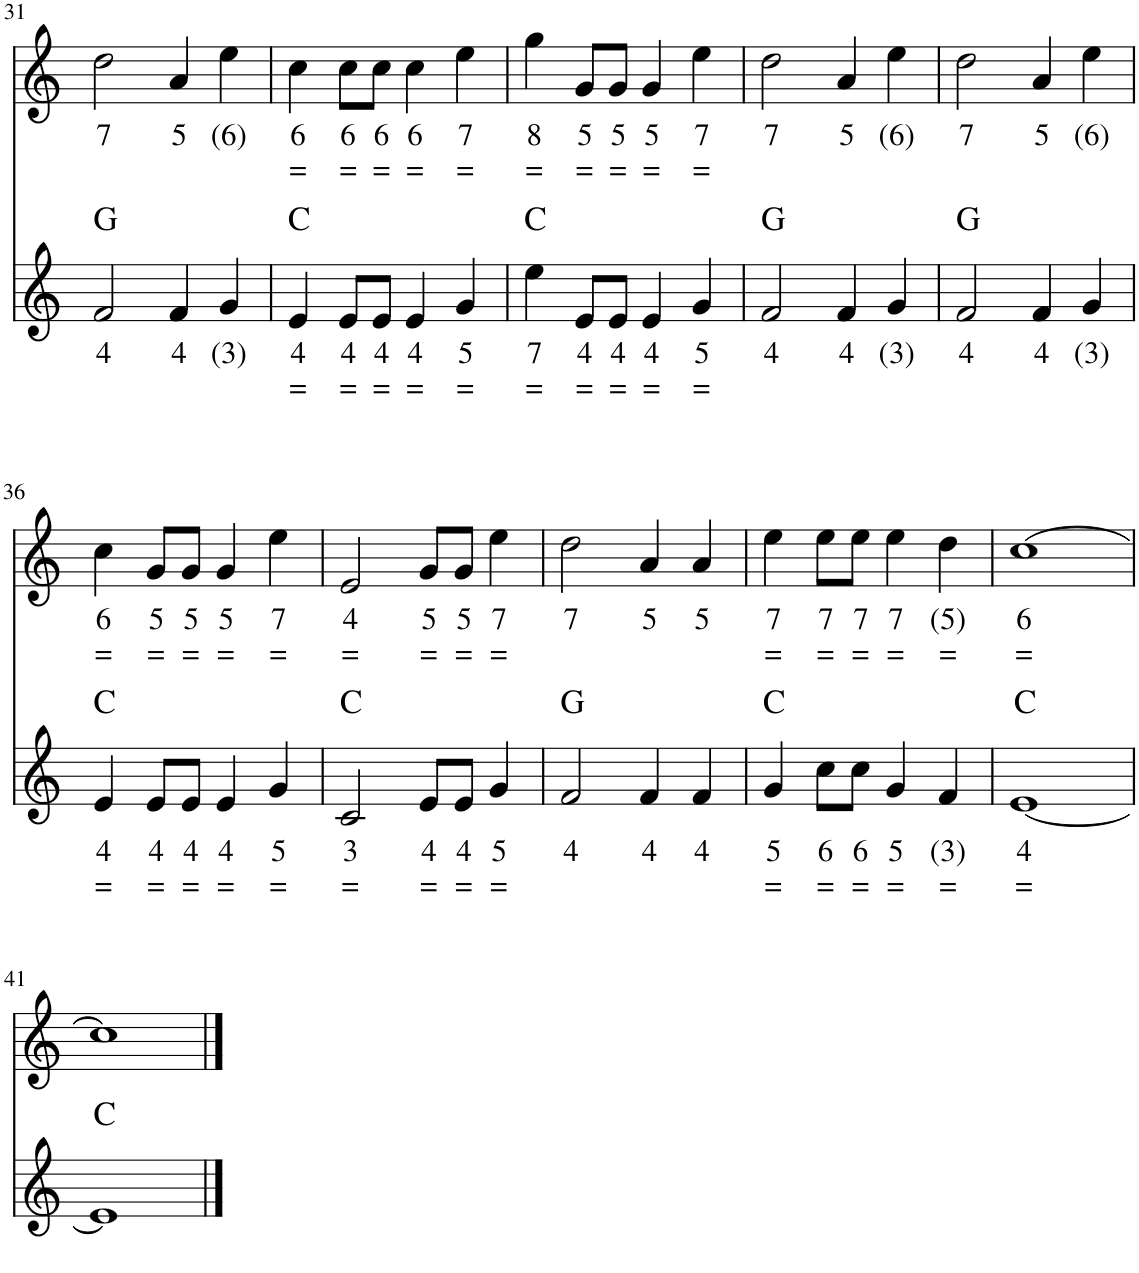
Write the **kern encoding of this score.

**kern	**text	**text	**harte	**kern	**text	**text
*part2	*part2	*part2	*part2	*part1	*part1	*part1
*staff2	*staff2	*staff2	*	*staff1	*staff1	*staff1
*I"Stem	*	*	*	*I"Hammond orgel, 1665	*	*
!!LO:PB:g=z
*clefG2	*	*	*	*clefG2	*	*
*k[]	*	*	*	*k[]	*	*
*M4/4	*	*	*	*M4/4	*	*
=31	=31	=31	=31	=31	=31	=31
!	!LO:LY:b	!	!	!	!LO:LY:b	!
2f/	4	.	G:maj	2dd\	7	.
!	!LO:LY:b	!	!	!	!LO:LY:b	!
4f/	4	.	.	4a/	5	.
!	!LO:LY:b	!	!	!	!LO:LY:b	!
4g/	(3)	.	.	4ee\	(6)	.
=32	=32	=32	=32	=32	=32	=32
!	!LO:LY:b	!LO:LY:b	!	!	!LO:LY:b	!LO:LY:b
4e/	4	=	C:maj	4cc\	6	=
!	!LO:LY:b	!LO:LY:b	!	!	!LO:LY:b	!LO:LY:b
8e/L	4	=	.	8cc\L	6	=
!	!LO:LY:b	!LO:LY:b	!	!	!LO:LY:b	!LO:LY:b
8e/J	4	=	.	8cc\J	6	=
!	!LO:LY:b	!LO:LY:b	!	!	!LO:LY:b	!LO:LY:b
4e/	4	=	.	4cc\	6	=
!	!LO:LY:b	!LO:LY:b	!	!	!LO:LY:b	!LO:LY:b
4g/	5	=	.	4ee\	7	=
=33	=33	=33	=33	=33	=33	=33
!	!LO:LY:b	!LO:LY:b	!	!	!LO:LY:b	!LO:LY:b
4ee\	7	=	C:maj	4gg\	8	=
!	!LO:LY:b	!LO:LY:b	!	!	!LO:LY:b	!LO:LY:b
8e/L	4	=	.	8g/L	5	=
!	!LO:LY:b	!LO:LY:b	!	!	!LO:LY:b	!LO:LY:b
8e/J	4	=	.	8g/J	5	=
!	!LO:LY:b	!LO:LY:b	!	!	!LO:LY:b	!LO:LY:b
4e/	4	=	.	4g/	5	=
!	!LO:LY:b	!LO:LY:b	!	!	!LO:LY:b	!LO:LY:b
4g/	5	=	.	4ee\	7	=
=34	=34	=34	=34	=34	=34	=34
!	!LO:LY:b	!	!	!	!LO:LY:b	!
2f/	4	.	G:maj	2dd\	7	.
!	!LO:LY:b	!	!	!	!LO:LY:b	!
4f/	4	.	.	4a/	5	.
!	!LO:LY:b	!	!	!	!LO:LY:b	!
4g/	(3)	.	.	4ee\	(6)	.
=35	=35	=35	=35	=35	=35	=35
!	!LO:LY:b	!	!	!	!LO:LY:b	!
2f/	4	.	G:maj	2dd\	7	.
!	!LO:LY:b	!	!	!	!LO:LY:b	!
4f/	4	.	.	4a/	5	.
!	!LO:LY:b	!	!	!	!LO:LY:b	!
4g/	(3)	.	.	4ee\	(6)	.
!!LO:LB:g=z
=36	=36	=36	=36	=36	=36	=36
!	!LO:LY:b	!LO:LY:b	!	!	!LO:LY:b	!LO:LY:b
4e/	4	=	C:maj	4cc\	6	=
!	!LO:LY:b	!LO:LY:b	!	!	!LO:LY:b	!LO:LY:b
8e/L	4	=	.	8g/L	5	=
!	!LO:LY:b	!LO:LY:b	!	!	!LO:LY:b	!LO:LY:b
8e/J	4	=	.	8g/J	5	=
!	!LO:LY:b	!LO:LY:b	!	!	!LO:LY:b	!LO:LY:b
4e/	4	=	.	4g/	5	=
!	!LO:LY:b	!LO:LY:b	!	!	!LO:LY:b	!LO:LY:b
4g/	5	=	.	4ee\	7	=
=37	=37	=37	=37	=37	=37	=37
!	!LO:LY:b	!LO:LY:b	!	!	!LO:LY:b	!LO:LY:b
2c/	3	=	C:maj	2e/	4	=
!	!LO:LY:b	!LO:LY:b	!	!	!LO:LY:b	!LO:LY:b
8e/L	4	=	.	8g/L	5	=
!	!LO:LY:b	!LO:LY:b	!	!	!LO:LY:b	!LO:LY:b
8e/J	4	=	.	8g/J	5	=
!	!LO:LY:b	!LO:LY:b	!	!	!LO:LY:b	!LO:LY:b
4g/	5	=	.	4ee\	7	=
=38	=38	=38	=38	=38	=38	=38
!	!LO:LY:b	!	!	!	!LO:LY:b	!
2f/	4	.	G:maj	2dd\	7	.
!	!LO:LY:b	!	!	!	!LO:LY:b	!
4f/	4	.	.	4a/	5	.
!	!LO:LY:b	!	!	!	!LO:LY:b	!
4f/	4	.	.	4a/	5	.
=39	=39	=39	=39	=39	=39	=39
!	!LO:LY:b	!LO:LY:b	!	!	!LO:LY:b	!LO:LY:b
4g/	5	=	C:maj	4ee\	7	=
!	!LO:LY:b	!LO:LY:b	!	!	!LO:LY:b	!LO:LY:b
8cc\L	6	=	.	8ee\L	7	=
!	!LO:LY:b	!LO:LY:b	!	!	!LO:LY:b	!LO:LY:b
8cc\J	6	=	.	8ee\J	7	=
!	!LO:LY:b	!LO:LY:b	!	!	!LO:LY:b	!LO:LY:b
4g/	5	=	.	4ee\	7	=
!	!LO:LY:b	!LO:LY:b	!	!	!LO:LY:b	!LO:LY:b
4f/	(3)	=	.	4dd\	(5)	=
=40	=40	=40	=40	=40	=40	=40
!	!LO:LY:b	!LO:LY:b	!	!	!LO:LY:b	!LO:LY:b
[1e	4	=	C:maj	[1cc	6	=
!!LO:LB:g=z
=41	=41	=41	=41	=41	=41	=41
1e]	.	.	C:maj	1cc]	.	.
==	==	==	==	==	==	==
*-	*-	*-	*-	*-	*-	*-
